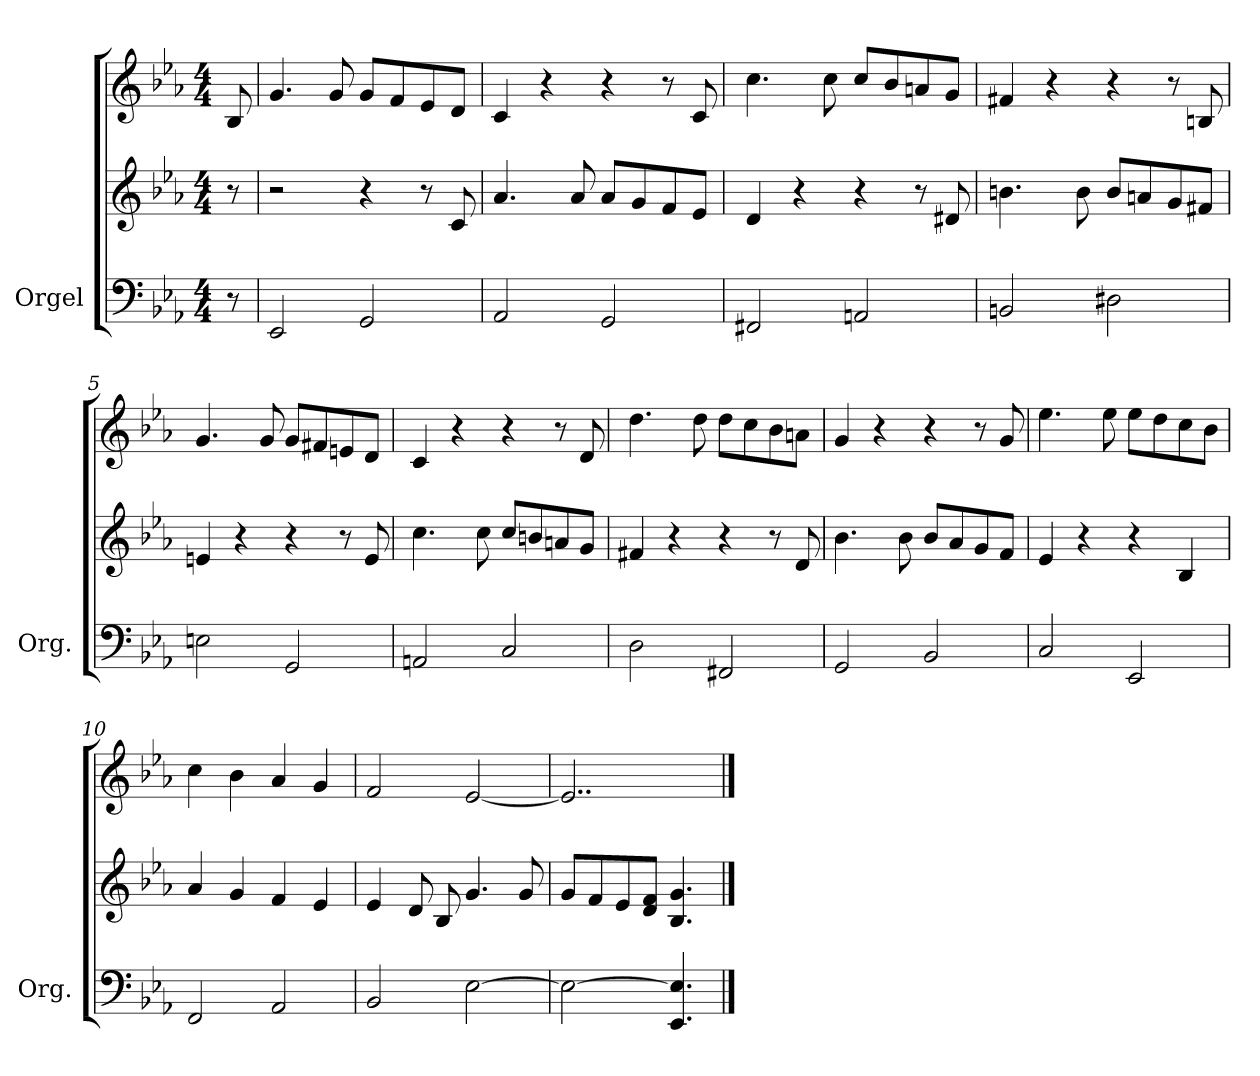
**kern	**kern	**kern
*part1	*part1	*part1
*staff3	*staff2	*staff1
*I"Orgel	*	*
*I'Org.	*	*
*clefF4	*clefG2	*clefG2
*k[b-e-a-]	*k[b-e-a-]	*k[b-e-a-]
*M4/4	*M4/4	*M4/4
=	=	=
8r	8r	8B-/
=1	=1	=1
2EE-/	2r	4.g/
.	.	8g/
2GG/	4r	8g/L
.	.	8f/
.	8r	8e-/
.	8c/	8d/J
=2	=2	=2
2AA-/	4.a-/	4c/
.	.	4r
.	8a-/	.
2GG/	8a-/L	4r
.	8g/	.
.	8f/	8r
.	8e-/J	8c/
=3	=3	=3
2FF#X/	4d/	4.cc\
.	4r	.
.	.	8cc\
2AAn/	4r	8cc/L
.	.	8b-/
.	8r	8an/
.	8d#X/	8g/J
=4	=4	=4
2BBn/	4.bn\	4f#X/
.	.	4r
.	8b\	.
2D#X\	8b/L	4r
.	8an/	.
.	8g/	8r
.	8f#X/J	8Bn/
!!LO:LB:g=z
=5	=5	=5
2En\	4en/	4.g/
.	4r	.
.	.	8g/
2GG/	4r	8g/L
.	.	8f#X/
.	8r	8en/
.	8e/	8d/J
=6	=6	=6
2AAn/	4.cc\	4c/
.	.	4r
.	8cc\	.
2C/	8cc/L	4r
.	8bn/	.
.	8an/	8r
.	8g/J	8d/
=7	=7	=7
2D\	4f#X/	4.dd\
.	4r	.
.	.	8dd\
2FF#X/	4r	8dd\L
.	.	8cc\
.	8r	8b-\
.	8d/	8an\J
=8	=8	=8
2GG/	4.b-\	4g/
.	.	4r
.	8b-\	.
2BB-/	8b-/L	4r
.	8a-/	.
.	8g/	8r
.	8f/J	8g/
=9	=9	=9
2C/	4e-/	4.ee-\
.	4r	.
.	.	8ee-\
2EE-/	4r	8ee-\L
.	.	8dd\
.	4B-/	8cc\
.	.	8b-\J
!!LO:LB:g=z
=10	=10	=10
2FF/	4a-/	4cc\
.	4g/	4b-\
2AA-/	4f/	4a-/
.	4e-/	4g/
=11	=11	=11
2BB-/	4e-/	2f/
.	8d/	.
.	8B-/	.
[2E-\	4.g/	[2e-/
.	8g/	.
=12	=12	=12
2E-\_	8g/L	2..e-/]
.	8f/	.
.	8e-/	.
.	8d/ 8f/J	.
4.EE-/ 4.E-/]	4.B-/ 4.g/	.
==	==	==
*-	*-	*-
